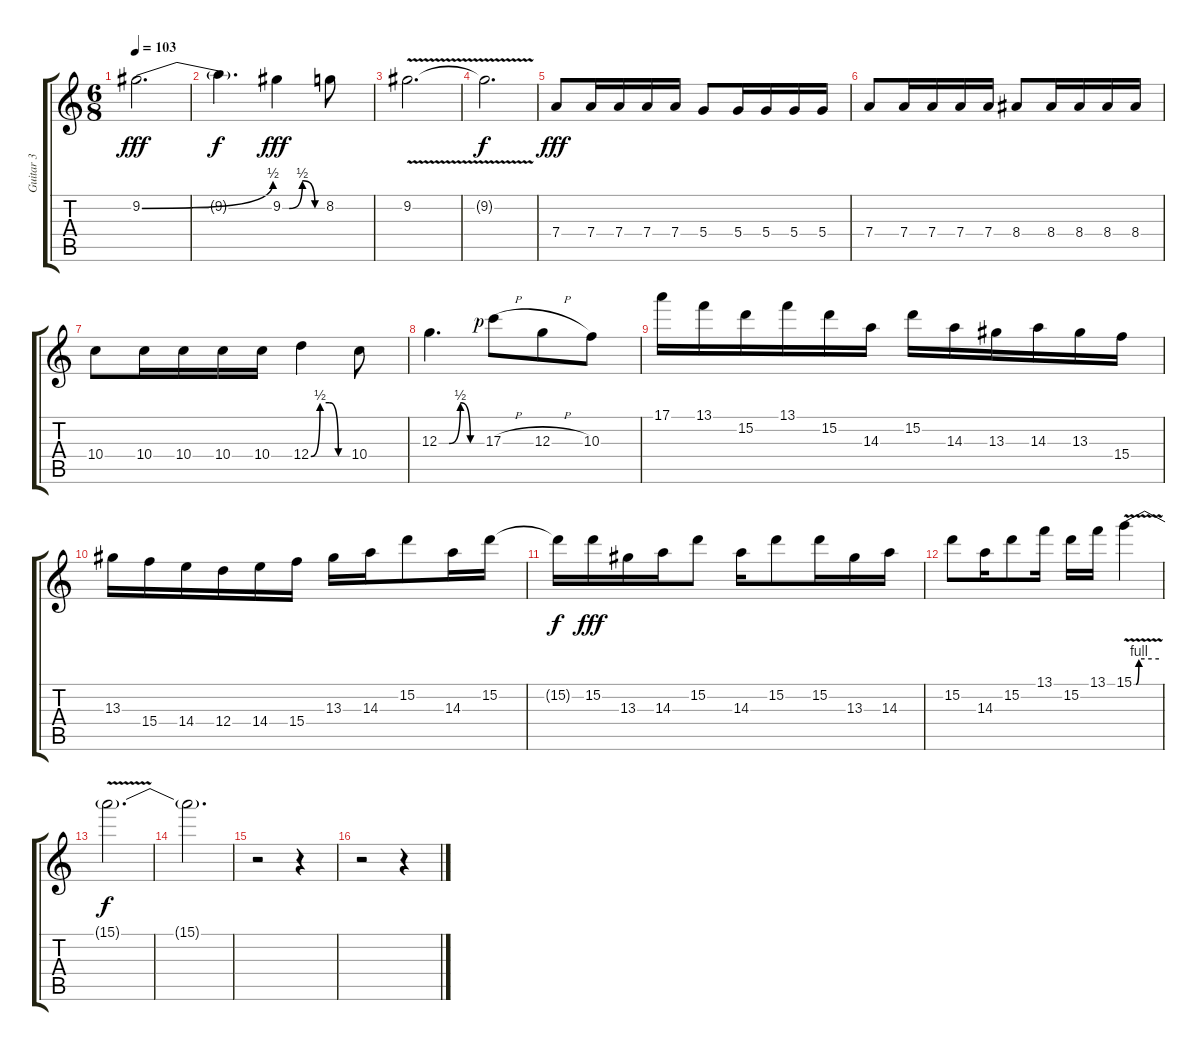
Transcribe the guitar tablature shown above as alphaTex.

\track ("Guitar 3" "Guitar 3") {instrument overdrivenguitar}
\staff {score tabs}
\tuning (E4 B3 G3 D3 A2 E2) {hide}
\ts (6 8)
\tempo 103
\clef g2
\ks c
9.2{be (bend 0 0 60 2)}.2{d dy fff} |
9.2{t}.4{d dy f} 9.2{be (custom 0 0 10 0 30 2 49 0 60 0)}.4{dy fff} 8.2.8 |
9.2{v}.2{d} |
9.2{t}.2{d dy f} |
7.4.8{dy fff} 7.4.16 7.4.16 7.4.16 7.4.16 5.4.8 5.4.16 5.4.16 5.4.16 5.4.16 |
7.4.8 7.4.16 7.4.16 7.4.16 7.4.16 8.4.8 8.4.16 8.4.16 8.4.16 8.4.16 |
10.4.8 10.4.16 10.4.16 10.4.16 10.4.16 12.4{be (custom 0 0 15 2 30 2 45 0 60 0)}.4 10.4.8 |
12.3{be (custom 0 0 14 0 30 2 44 0 60 0)}.4{d} 17.3{h rf 1}.8 12.3{h}.8 10.3.8 |
17.1.16 13.1.16 15.2.16 13.1.16 15.2.16 14.3.16 15.2.16 14.3.16 13.3.16 14.3.16 13.3.16 15.4.16 |
13.3.16 15.4.16 14.4.16 12.4.16 14.4.16 15.4.16 13.3.16 14.3.16 15.2.8 14.3.16 15.2.16 |
15.2{t}.16{dy f} 15.2.16{dy fff} 13.3.16 14.3.16 15.2.8 14.3.16 15.2.8 15.2.16 13.3.16 14.3.16 |
15.2.8 14.3.16 15.2.8 13.1.16 15.2.16 13.1.16 15.1{be (custom 0 0 5 0 12 4 60 4) v}.4 |
15.1{t}.2{d dy f volume 0} |
15.1{t}.2{d} |
r.2 r.4 |
r.2 r.4
